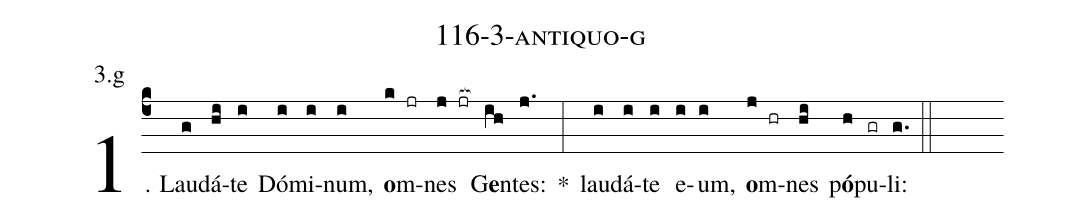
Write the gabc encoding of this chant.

name: 116-3-antiquo-g;
annotation: 3.g;
%%
(c4)1. Lau(g)dá(hi)te(i) Dó(i)mi(i)num,(i) <b>o</b>m(k jr)nes(j jr[ocb:1{]) G<b>e</b>n(ih[ocb:0}])tes:(j.) *(:) lau(i)dá(i)te(i) e(i)um,(i) <b>o</b>m(j hr)nes(hi) p<b>ó</b>(h)pu(gr)li:(g.) (::)
